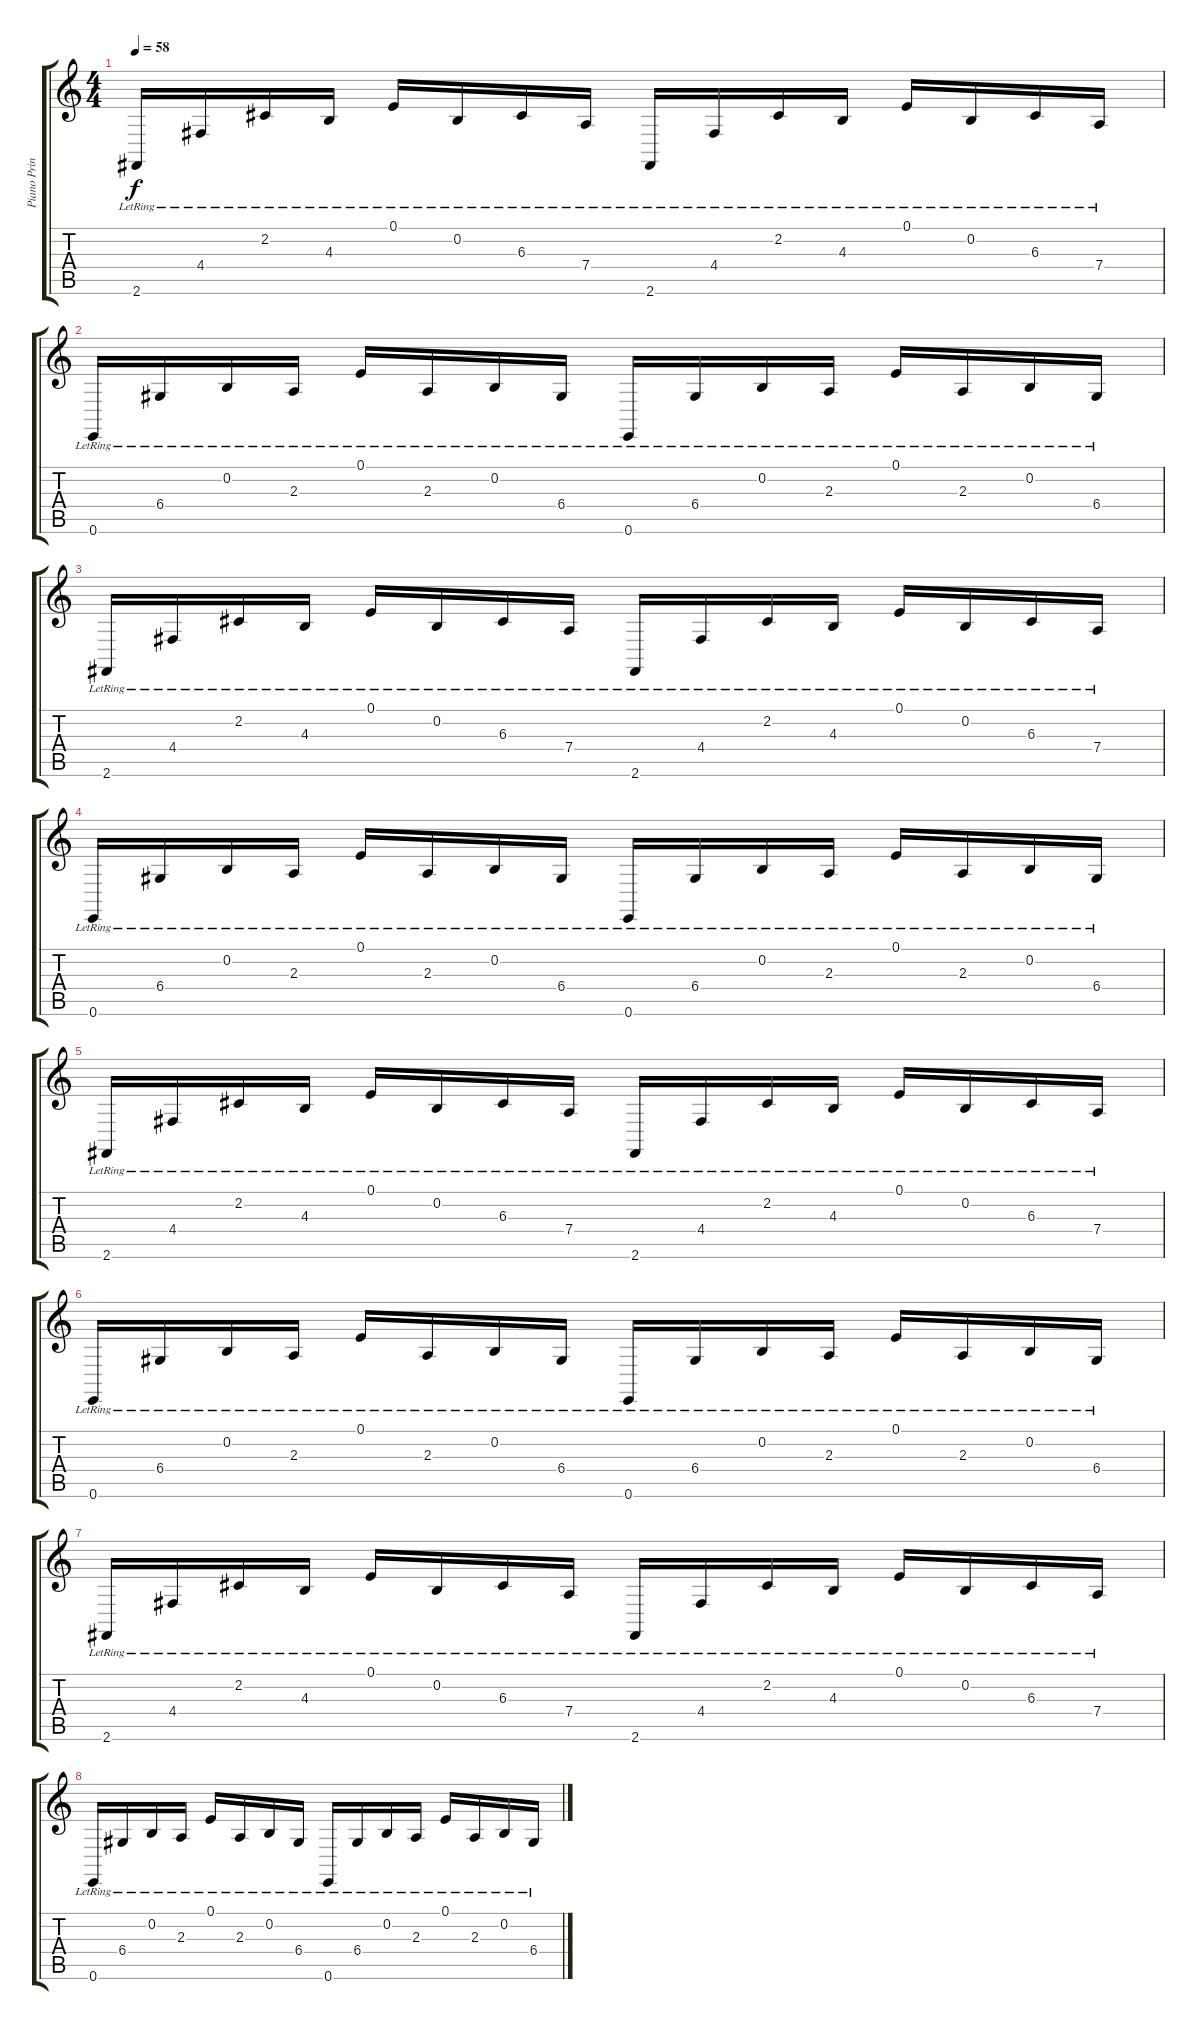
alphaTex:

\track ("Piano Principal (Zander)" "Piano Prin") {instrument acousticgrandpiano}
\staff {score tabs}
\tuning (E4 B3 G3 D3 A2 E2) {hide}
\ts (4 4)
\tempo 58
\clef g2
\ks c
2.6{lr}.16{dy f} 4.4{lr}.16 2.2{lr}.16 4.3{lr}.16 0.1{lr}.16 0.2{lr}.16 6.3{lr}.16 7.4{lr}.16 2.6{lr}.16 4.4{lr}.16 2.2{lr}.16 4.3{lr}.16 0.1{lr}.16 0.2{lr}.16 6.3{lr}.16 7.4{lr}.16 |
0.6{lr}.16 6.4{lr}.16 0.2{lr}.16 2.3{lr}.16 0.1{lr}.16 2.3{lr}.16 0.2{lr}.16 6.4{lr}.16 0.6{lr}.16 6.4{lr}.16 0.2{lr}.16 2.3{lr}.16 0.1{lr}.16 2.3{lr}.16 0.2{lr}.16 6.4{lr}.16 |
2.6{lr}.16 4.4{lr}.16 2.2{lr}.16 4.3{lr}.16 0.1{lr}.16 0.2{lr}.16 6.3{lr}.16 7.4{lr}.16 2.6{lr}.16 4.4{lr}.16 2.2{lr}.16 4.3{lr}.16 0.1{lr}.16 0.2{lr}.16 6.3{lr}.16 7.4{lr}.16 |
0.6{lr}.16 6.4{lr}.16 0.2{lr}.16 2.3{lr}.16 0.1{lr}.16 2.3{lr}.16 0.2{lr}.16 6.4{lr}.16 0.6{lr}.16 6.4{lr}.16 0.2{lr}.16 2.3{lr}.16 0.1{lr}.16 2.3{lr}.16 0.2{lr}.16 6.4{lr}.16 |
2.6{lr}.16 4.4{lr}.16 2.2{lr}.16 4.3{lr}.16 0.1{lr}.16 0.2{lr}.16 6.3{lr}.16 7.4{lr}.16 2.6{lr}.16 4.4{lr}.16 2.2{lr}.16 4.3{lr}.16 0.1{lr}.16 0.2{lr}.16 6.3{lr}.16 7.4{lr}.16 |
0.6{lr}.16 6.4{lr}.16 0.2{lr}.16 2.3{lr}.16 0.1{lr}.16 2.3{lr}.16 0.2{lr}.16 6.4{lr}.16 0.6{lr}.16 6.4{lr}.16 0.2{lr}.16 2.3{lr}.16 0.1{lr}.16 2.3{lr}.16 0.2{lr}.16 6.4{lr}.16 |
2.6{lr}.16 4.4{lr}.16 2.2{lr}.16 4.3{lr}.16 0.1{lr}.16 0.2{lr}.16 6.3{lr}.16 7.4{lr}.16 2.6{lr}.16 4.4{lr}.16 2.2{lr}.16 4.3{lr}.16 0.1{lr}.16 0.2{lr}.16 6.3{lr}.16 7.4{lr}.16 |
0.6{lr}.16 6.4{lr}.16 0.2{lr}.16 2.3{lr}.16 0.1{lr}.16 2.3{lr}.16 0.2{lr}.16 6.4{lr}.16 0.6{lr}.16 6.4{lr}.16 0.2{lr}.16 2.3{lr}.16 0.1{lr}.16 2.3{lr}.16 0.2{lr}.16 6.4{lr}.16
